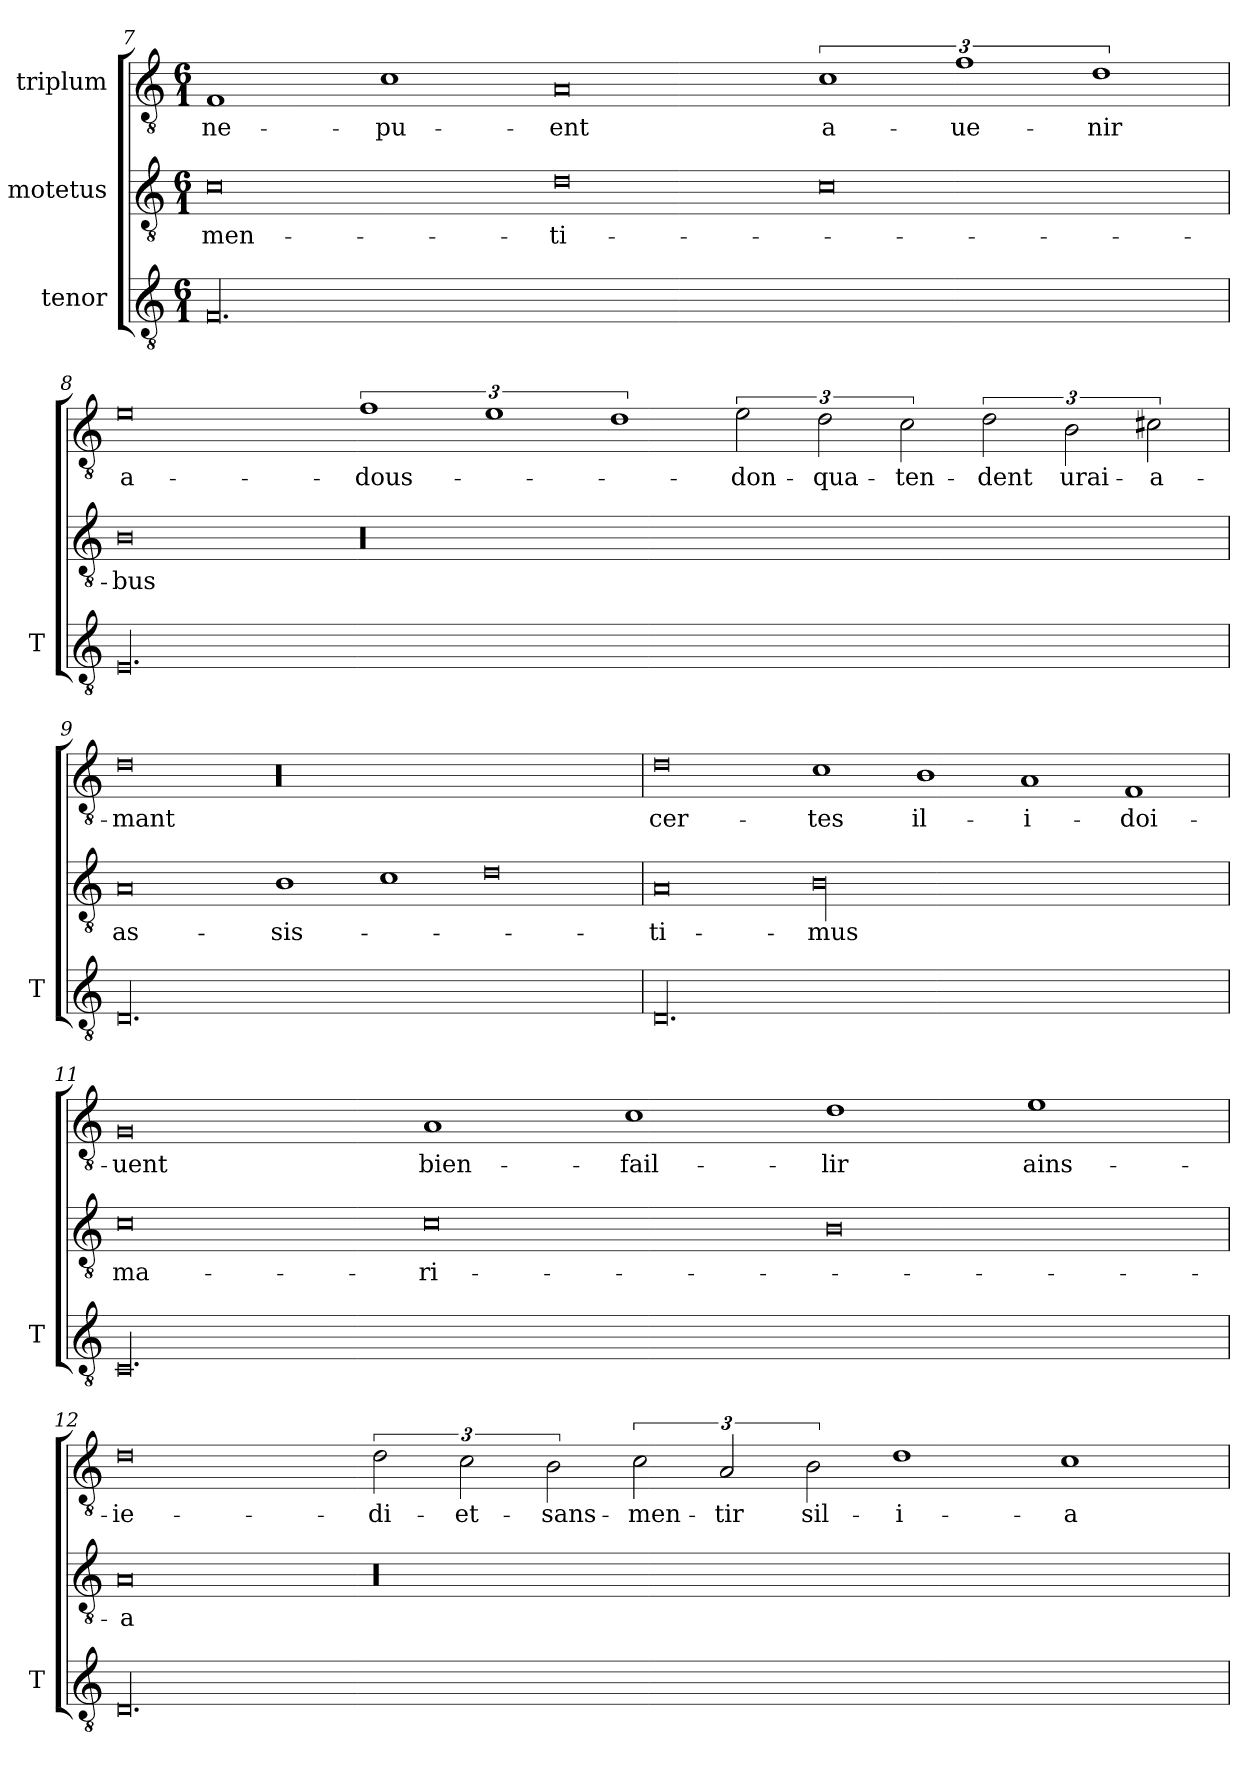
**kern	**kern	**text	**kern	**text
*part3	*part2	*part2	*part1	*part1
*staff3	*staff2	*staff2	*staff1	*staff1
*I"tenor	*I"motetus	*	*I"triplum	*
*I'T	*	*	*	*
*clefGv2	*clefGv2	*	*clefGv2	*
*k[]	*k[]	*	*k[]	*
*C:	*C:	*	*C:	*
*M6/1	*M6/1	*	*M6/1	*
=7	=7	=7	=7	=7
00.F/	0c\	men-	1F/	ne-
.	.	.	1c\	pu-
.	0d\	-ti-	0A/	-ent
.	0c\	.	3%2c\	a-
.	.	.	3%2f\	-ue-
.	.	.	3%2d\	-nir
!!LO:PB:g=z
=8	=8	=8	=8	=8
00.E/	0B\	-bus	0e\	a-
.	00r	.	3%2f\	dous-
.	.	.	3%2e\	.
.	.	.	3%2d\	.
.	.	.	3e\	don-
.	.	.	3d\	qua-
.	.	.	3c\	-ten-
.	.	.	3d\	-dent
.	.	.	3B\	urai-
.	.	.	3c#X\	a-
=9	=9	=9	=9	=9
00.D/	0A/	as-	0d\	-mant
.	1B\	-sis-	00r	.
.	1c\	.	.	.
.	0d\	.	.	.
=10	=10	=10	=10	=10
00.D/	0A/	-ti-	0d\	cer-
.	00B\	-mus	1c\	-tes
.	.	.	1B\	il-
.	.	.	1A/	i-
.	.	.	1F/	doi-
=11	=11	=11	=11	=11
00.C/	0c\	ma-	0G/	-uent
.	0c\	-ri-	1A/	bien-
.	.	.	1c\	fail-
.	0B\	.	1d\	-lir
.	.	.	1e\	ains-
=12	=12	=12	=12	=12
00.D/	0A/	-a	0d\	ie-
.	00r	.	3d\	di-
.	.	.	3c\	et-
.	.	.	3B\	sans-
.	.	.	3c\	men-
.	.	.	3A/	-tir
.	.	.	3B\	sil-
.	.	.	1d\	i-
.	.	.	1c\	a-
=	=	=	=	=
*-	*-	*-	*-	*-
